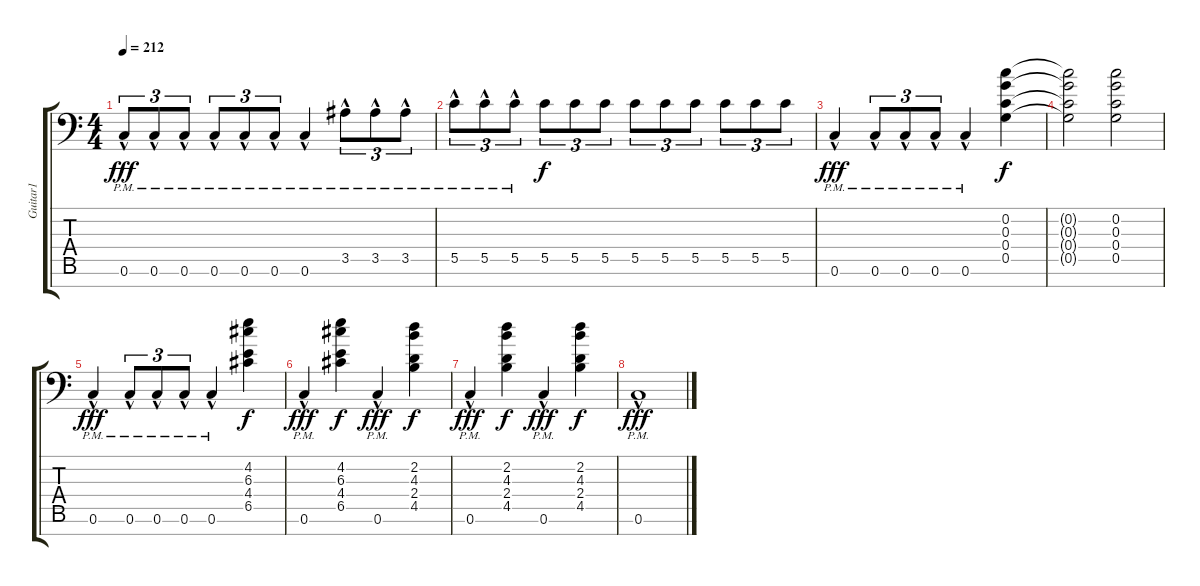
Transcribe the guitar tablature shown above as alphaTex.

\track ("Guitar1" "Guitar1") {instrument distortionguitar}
\staff {score tabs}
\tuning (E4 C4 G3 C3 G2 C2 G1) {hide}
\ts (4 4)
\tempo 212
\clef f4
\ks c
0.6{hac pm}.8{tu (3 2) dy fff} 0.6{hac pm}.8{tu (3 2)} 0.6{hac pm}.8{tu (3 2)} 0.6{hac pm}.8{tu (3 2)} 0.6{hac pm}.8{tu (3 2)} 0.6{hac pm}.8{tu (3 2)} 0.6{hac pm}.4 3.5{hac pm}.8{tu (3 2)} 3.5{hac pm}.8{tu (3 2)} 3.5{hac pm}.8{tu (3 2)} |
5.5{hac pm}.8{tu (3 2)} 5.5{hac pm}.8{tu (3 2)} 5.5{hac pm}.8{tu (3 2)} 5.5.8{tu (3 2) dy f} 5.5.8{tu (3 2)} 5.5.8{tu (3 2)} 5.5.8{tu (3 2)} 5.5.8{tu (3 2)} 5.5.8{tu (3 2)} 5.5.8{tu (3 2)} 5.5.8{tu (3 2)} 5.5.8{tu (3 2)} |
0.6{hac pm}.4{dy fff} 0.6{hac pm}.8{tu (3 2)} 0.6{hac pm}.8{tu (3 2)} 0.6{hac pm}.8{tu (3 2)} 0.6{hac pm}.4 (0.2 0.3 0.4 0.5).4{dy f} |
(0.2{t} 0.3{t} 0.4{t} 0.5{t}).2 (0.2 0.3 0.4 0.5).2 |
0.6{hac pm}.4{dy fff} 0.6{hac pm}.8{tu (3 2)} 0.6{hac pm}.8{tu (3 2)} 0.6{hac pm}.8{tu (3 2)} 0.6{hac pm}.4 (4.2 6.3 4.4 6.5).4{dy f} |
0.6{hac pm}.4{dy fff} (4.2 6.3 4.4 6.5).4{dy f} 0.6{hac pm}.4{dy fff} (2.2 4.3 2.4 4.5).4{dy f} |
0.6{hac pm}.4{dy fff} (2.2 4.3 2.4 4.5).4{dy f} 0.6{hac pm}.4{dy fff} (2.2 4.3 2.4 4.5).4{dy f} |
0.6{hac pm}.1{dy fff}
